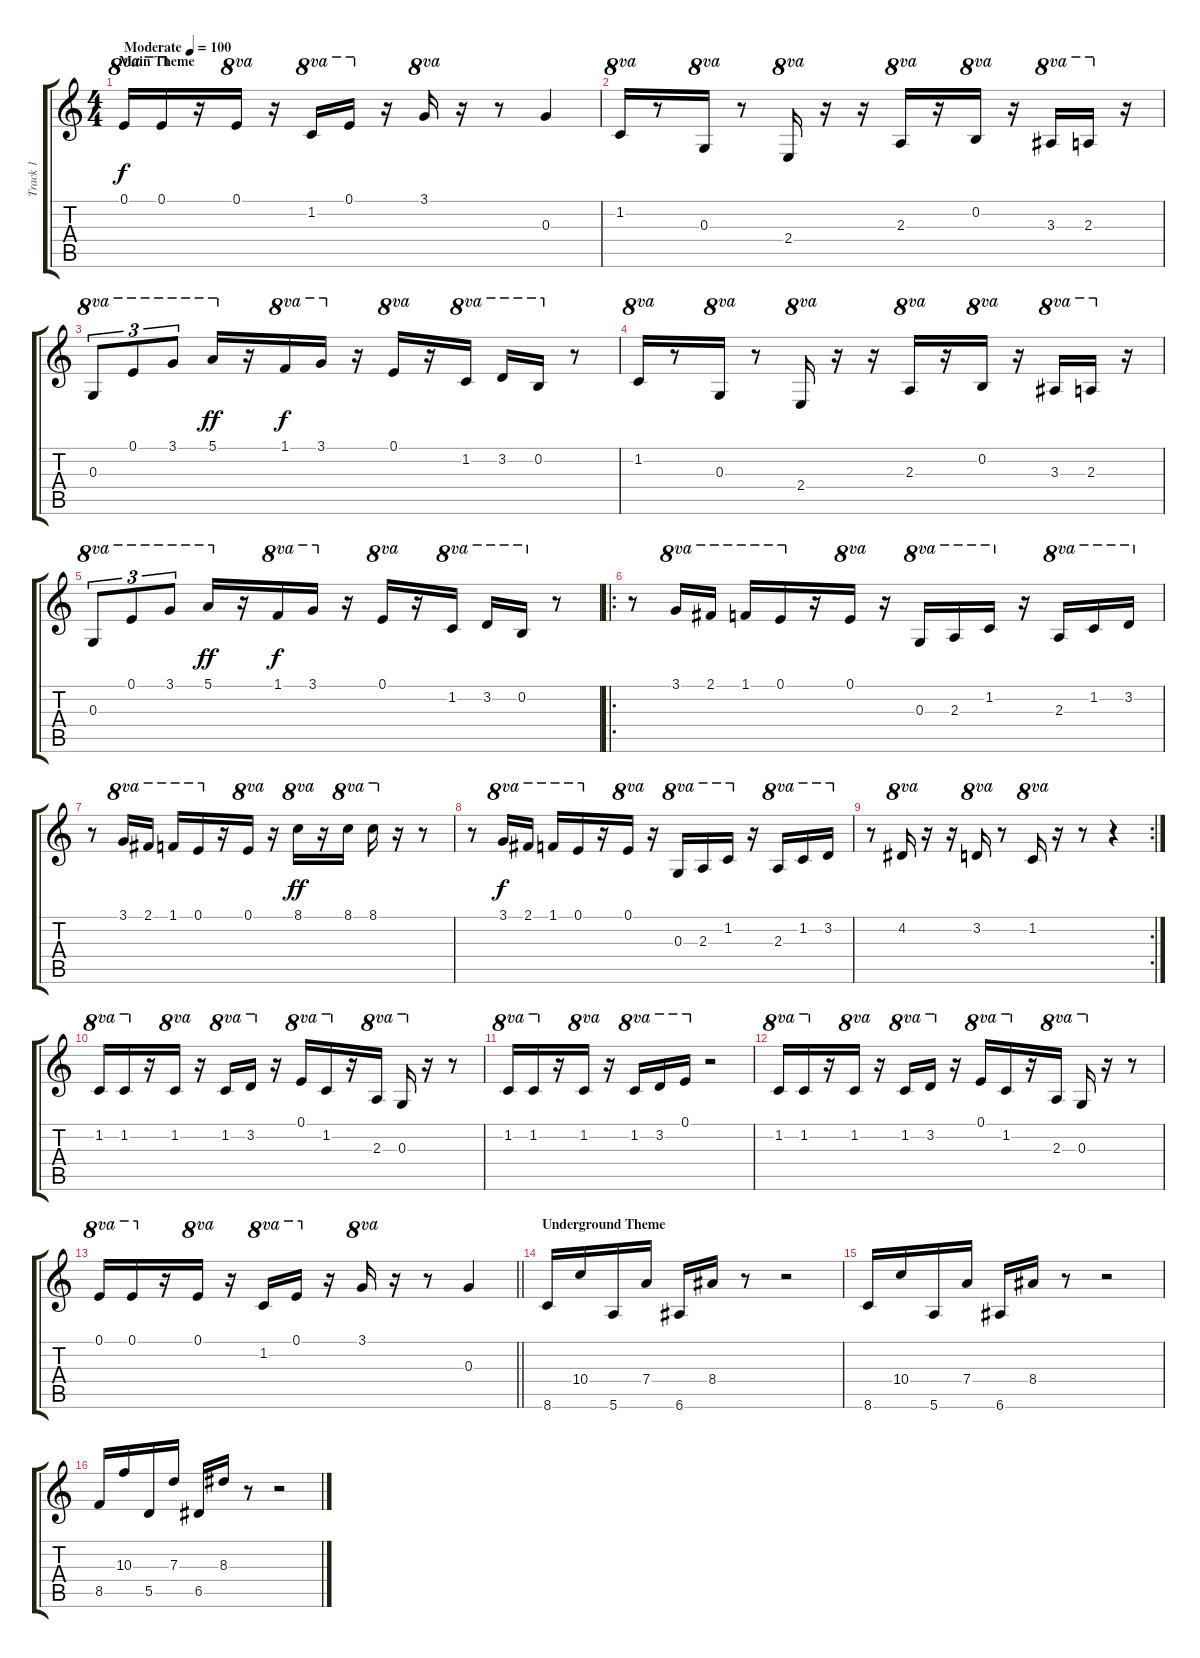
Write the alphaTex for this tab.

\track ("Track 1" "Track 1") {instrument overdrivenguitar}
\staff {score tabs}
\tuning (E4 B3 G3 D3 A2 E2) {hide}
\ts (4 4)
\section ("" "Main Theme")
\tempo (100 "Moderate")
\clef g2
\ks c
0.1.16{ot 8va dy f instrument overdrivenguitar} 0.1.16{ot 8va} r.16 0.1.16{ot 8va} r.16 1.2.16{ot 8va} 0.1.16{ot 8va} r.16 3.1.16{ot 8va} r.16 r.8 0.3.4 |
1.2.16{ot 8va} r.8 0.3.16{ot 8va} r.8 2.4.16{ot 8va} r.16 r.16 2.3.16{ot 8va} r.16 0.2.16{ot 8va} r.16 3.3.16{ot 8va} 2.3.16{ot 8va} r.16 |
0.3.8{tu (3 2) ot 8va} 0.1.8{tu (3 2) ot 8va} 3.1.8{tu (3 2) ot 8va} 5.1.16{ot 8va dy ff} r.16 1.1.16{ot 8va dy f} 3.1.16{ot 8va} r.16 0.1.16{ot 8va} r.16 1.2.16{ot 8va} 3.2.16{ot 8va} 0.2.16{ot 8va} r.8 |
1.2.16{ot 8va} r.8 0.3.16{ot 8va} r.8 2.4.16{ot 8va} r.16 r.16 2.3.16{ot 8va} r.16 0.2.16{ot 8va} r.16 3.3.16{ot 8va} 2.3.16{ot 8va} r.16 |
0.3.8{tu (3 2) ot 8va} 0.1.8{tu (3 2) ot 8va} 3.1.8{tu (3 2) ot 8va} 5.1.16{ot 8va dy ff} r.16 1.1.16{ot 8va dy f} 3.1.16{ot 8va} r.16 0.1.16{ot 8va} r.16 1.2.16{ot 8va} 3.2.16{ot 8va} 0.2.16{ot 8va} r.8 |
\ro
r.8 3.1.16{ot 8va} 2.1.16{ot 8va} 1.1.16{ot 8va} 0.1.16{ot 8va} r.16 0.1.16{ot 8va} r.16 0.3.16{ot 8va} 2.3.16{ot 8va} 1.2.16{ot 8va} r.16 2.3.16{ot 8va} 1.2.16{ot 8va} 3.2.16{ot 8va} |
r.8 3.1.16{ot 8va} 2.1.16{ot 8va} 1.1.16{ot 8va} 0.1.16{ot 8va} r.16 0.1.16{ot 8va} r.16 8.1.16{ot 8va dy ff} r.16 8.1.16{ot 8va} 8.1.16{ot 8va} r.16 r.8 |
r.8 3.1.16{ot 8va dy f} 2.1.16{ot 8va} 1.1.16{ot 8va} 0.1.16{ot 8va} r.16 0.1.16{ot 8va} r.16 0.3.16{ot 8va} 2.3.16{ot 8va} 1.2.16{ot 8va} r.16 2.3.16{ot 8va} 1.2.16{ot 8va} 3.2.16{ot 8va} |
\rc 2
r.8 4.2.16{ot 8va} r.16 r.16 3.2.16{ot 8va} r.8 1.2.16{ot 8va} r.16 r.8 r.4 |
1.2.16{ot 8va} 1.2.16{ot 8va} r.16 1.2.16{ot 8va} r.16 1.2.16{ot 8va} 3.2.16{ot 8va} r.16 0.1.16{ot 8va} 1.2.16{ot 8va} r.16 2.3.16{ot 8va} 0.3.16{ot 8va} r.16 r.8 |
1.2.16{ot 8va} 1.2.16{ot 8va} r.16 1.2.16{ot 8va} r.16 1.2.16{ot 8va} 3.2.16{ot 8va} 0.1.16{ot 8va} r.2 |
1.2.16{ot 8va} 1.2.16{ot 8va} r.16 1.2.16{ot 8va} r.16 1.2.16{ot 8va} 3.2.16{ot 8va} r.16 0.1.16{ot 8va} 1.2.16{ot 8va} r.16 2.3.16{ot 8va} 0.3.16{ot 8va} r.16 r.8 |
\barLineRight lightlight
0.1.16{ot 8va} 0.1.16{ot 8va} r.16 0.1.16{ot 8va} r.16 1.2.16{ot 8va} 0.1.16{ot 8va} r.16 3.1.16{ot 8va} r.16 r.8 0.3.4 |
\section ("" "Underground Theme")
8.6.16 10.4.16 5.6.16 7.4.16 6.6.16 8.4.16 r.8 r.2 |
8.6.16 10.4.16 5.6.16 7.4.16 6.6.16 8.4.16 r.8 r.2 |
8.5.16 10.3.16 5.5.16 7.3.16 6.5.16 8.3.16 r.8 r.2
